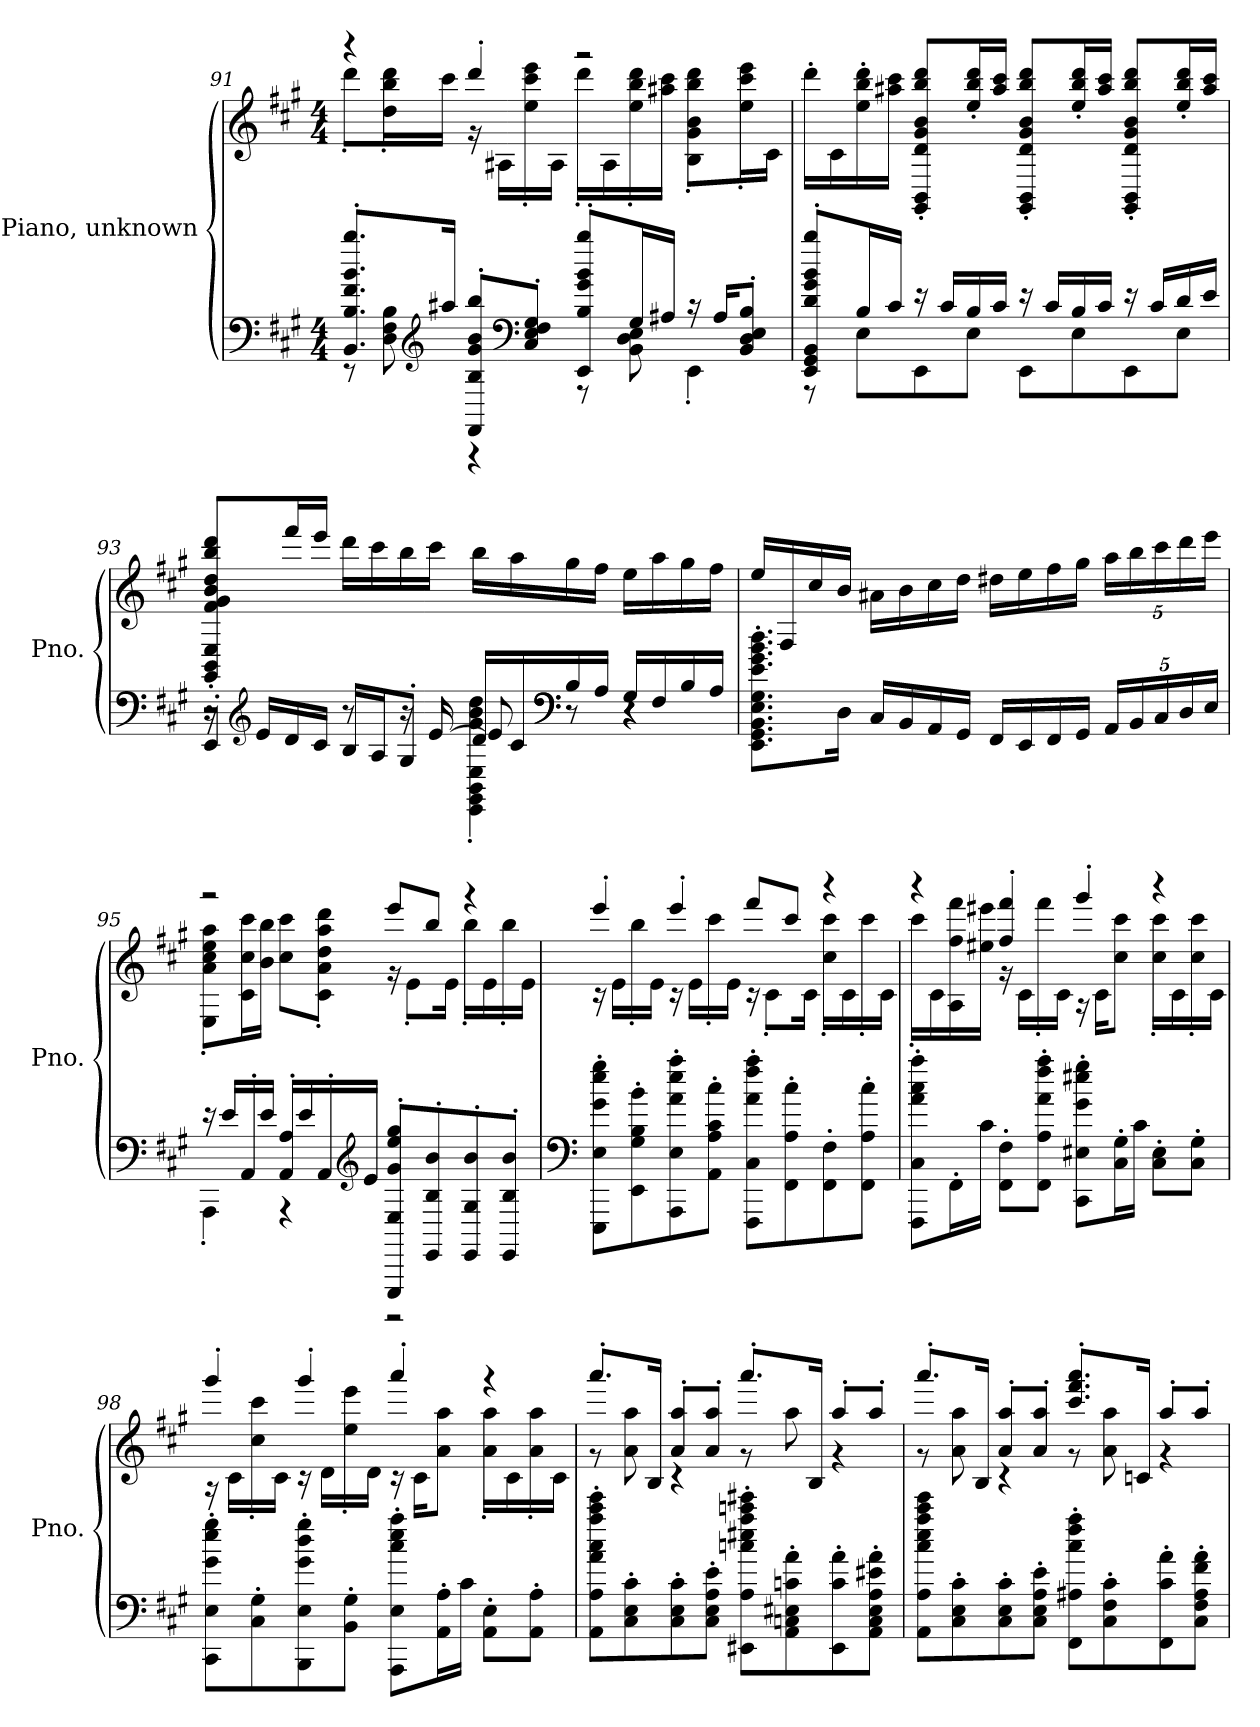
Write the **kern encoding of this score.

**kern	**kern
*part1	*part1
*staff2	*staff1
*I"Piano, unknown	*
*I'Pno.	*
*clefF4	*clefG2
*k[f#c#g#]	*k[f#c#g#]
*M4/4	*M4/4
=91	=91
*^	*^
8.BB/' 8.B/' 8.f#/' 8.b/' 8.bb/'L	8r	4r	8ddd'\L
.	8D\ 8F#\ 8B\	.	16dd\' 16bb\' 16ddd\'L
*clefG2	*	*	*
16aa#X/Jk	.	.	16ccc#\JJ
8FF#/' 8B/' 8g#/' 8b/' 8bb/'L	4r	4ddd'/	16r
.	.	.	16A#X\LL
*clefF4	*	*	*
8C#/' 8E/' 8F#/' 8G#/'J	.	.	16ee\' 16ccc#\' 16eee\'
.	.	.	16A#\JJ
8EE/' 8B/' 8g#/' 8b/' 8bb/'L	8r	2r	16ddd'\LL
.	.	.	16A#\
16G#/L	8BB\ 8D\ 8E\	.	16ee\' 16bb\' 16ddd\'
16A#X/JJ	.	.	16aa#X\ 16ccc#\JJ
16r	4EE'\	.	8B\' 8g#\' 8b\' 8bb\' 8ddd\'L
16A#/KL	.	.	.
8BB/' 8D/' 8E/' 8B/'J	.	.	16ee\' 16ccc#\' 16eee\'L
.	.	.	16c#\JJ
*	*	*v	*v
!!LO:LB:g=z
=92	=92	=92
8EE/' 8GG#/' 8BB/' 8d/' 8g#/' 8b/' 8bb/'L	8r	16ddd'\LL
.	.	16c#\
16B/L	8E\L	16ee\' 16bb\' 16ddd\'
16c#/JJ	.	16aa#X\ 16ccc#\JJ
16r	8EE\	8GG#/' 8BB/' 8d/' 8g#/' 8b/' 8bb/' 8ddd/'L
16c#/LL	.	.
16B/	8E\J	16ee/' 16bb/' 16ddd/'L
16c#/JJ	.	16aa#/ 16ccc#/JJ
16r	8EE\L	8GG#/' 8BB/' 8d/' 8g#/' 8b/' 8bb/' 8ddd/'L
16c#/LL	.	.
16B/	8E\	16ee/' 16bb/' 16ddd/'L
16c#/JJ	.	16aa#/ 16ccc#/JJ
16r	8EE\	8GG#/' 8BB/' 8d/' 8g#/' 8b/' 8bb/' 8ddd/'L
16c#/LL	.	.
16d/	8E\J	16ee/' 16bb/' 16ddd/'L
16e/JJ	.	16aa#/ 16ccc#/JJ
=93	=93	=93
*	*^	*
16r	2r	4EE'/	8GG#/' 8BB/' 8E/' 8f#/' 8g#/' 8b/' 8dd/' 8bb/' 8ddd/'L
*clefG2	*	*	*
16e/LL	.	.	.
16d/	.	.	16fff#/L
16c#/JJ	.	.	16eee/JJ
16B/LL	.	8r	16ddd\LL
16A/J	.	.	16ccc#\
8G#'/J	.	16r	16bb\
.	.	[16e/	16ccc#\JJ
16d/LL	4EE\' 4GG#\' 4BB\' 4E\' 4g#\' 4b\' 4dd\'	8e/]	16bb\LL
16c#/	.	.	16aa\
*clefF4	*	*	*
16B/	.	8r	16gg#\
16A/JJ	.	.	16ff#\JJ
16G#/LL	4r	4r	16ee\LL
16F#/	.	.	16aa\
16B/	.	.	16gg#\
16A/JJ	.	.	16ff#\JJ
*v	*v	*v	*
!!LO:LB:g=z
=94	=94
8.EE\' 8.GG#\' 8.BB\' 8.E\' 8.G#\' 8.e\' 8.g#\' 8.b\' 8.dd\'L	16ee/LL
.	16F#/
.	16cc#/
16D\Jk	16b/JJ
16C#/LL	16a#X\LL
16BB/	16b\
16AA/	16cc#\
16GG#/JJ	16dd\JJ
16FF#/LL	16dd#X\LL
16EE/	16ee\
16FF#/	16ff#\
16GG#/JJ	16gg#\JJ
*Xbrackettup	*Xbrackettup
20AA/LL	20aa\LL
20BB/	20bb\
20C#/	20ccc#\
20D/	20ddd\
20E/JJ	20eee\JJ
=95	=95
*^	*^
16r	4AAA'\	2r	8E\' 8a\' 8cc#\' 8ee\' 8aa\'L
16e/LL	.	.	.
16AA'/	.	.	16c#\ 16cc#\ 16ccc#\L
16e/JJ	.	.	16b\ 16bb\JJ
16AA/' 16A/'LL	4r	.	8cc#\ 8ccc#\L
16e/	.	.	.
16AA'/	.	.	8c#\' 8a\' 8dd\' 8aa\' 8ddd\'J
*clefG2	*	*	*
16e/JJ	.	.	.
8EEE/' 8E/' 8g#/' 8ee/' 8gg#/'L	2r	8eee/L	16r
.	.	.	8e'\L
8EE/' 8B/' 8b/'	.	8bb/J	.
.	.	.	16e\Jk
8EE/' 8G#/' 8b/'	.	4r	16bb'\LL
.	.	.	16e\
8EE/' 8B/' 8b/'J	.	.	16bb'\
.	.	.	16e\JJ
*v	*v	*	*
!!LO:PB:g=z	!!
=96	=96	=96
*clefF4	*	*
8EEE\' 8E\' 8g#\' 8ee\' 8gg#\'L	4eee'/	16r
.	.	16e\LL
8EE\' 8G#\' 8B\' 8b\'	.	16bb'\
.	.	16e\JJ
8AAA\' 8E\' 8a\' 8ee\' 8aa\'	4eee'/	16r
.	.	16e\LL
8AA\' 8A\' 8c#\' 8cc#\'J	.	16ccc#'\
.	.	16e\JJ
8FFF#\' 8C#\' 8a\' 8ff#\' 8aa\'L	8fff#/L	16r
.	.	8c#'\L
8FF#\' 8A\' 8cc#\'	8ccc#/J	.
.	.	16c#\Jk
8FF#\' 8F#\'	4r	16cc#\' 16ccc#\'LL
.	.	16c#\
8FF#\' 8A\' 8cc#\'J	.	16ccc#'\
.	.	16c#\JJ
=97	=97	=97
8FFF#\' 8C#\' 8a\' 8cc#\' 8aa\'L	4r	16ccc#'\LL
.	.	16c#\
16FF#'\L	.	16A\ 16ff#\ 16fff#\
16c#\JJ	.	16ee#X\ 16eee#X\JJ
8FF#\' 8F#\'L	4ff#/' 4fff#/'	16r
.	.	16c#\LL
8FF#\' 8A\' 8a\' 8ff#\' 8aa\'J	.	16fff#'\
.	.	16c#\JJ
8CC#\' 8E#X\' 8g#\' 8ee#X\' 8gg#\'L	4ggg#'/	16r
.	.	16c#\KL
16C#\' 16G#\'L	.	8cc#\ 8ccc#\J
16c#\JJ	.	.
8C#\' 8E#\'L	4r	16cc#\' 16ccc#\'LL
.	.	16c#\
8C#\' 8G#\'J	.	16cc#\' 16ccc#\'
.	.	16c#\JJ
!!LO:LB:g=z	!!
=98	=98	=98
8CC#\' 8E\' 8g#\' 8ee\' 8gg#\'L	4ggg#'/	16r
.	.	16c#\LL
8C#\' 8G#\'	.	16cc#\' 16ccc#\'
.	.	16c#\JJ
8BBB\' 8E\' 8g#\' 8dd\' 8gg#\'	4ggg#'/	16r
.	.	16d\LL
8BB\' 8G#\'J	.	16ee\' 16eee\'
.	.	16d\JJ
8AAA\' 8E\' 8cc#\' 8ee\' 8aa\'L	4aaa'/	16r
.	.	16c#\KL
16AA\' 16A\'L	.	8a\ 8aa\J
16c#\JJ	.	.
8AA\' 8E\'L	4r	16a\' 16aa\'LL
.	.	16c#\
8AA\' 8A\'J	.	16a\' 16aa\'
.	.	16c#\JJ
=99	=99	=99
8AA\' 8A\' 8a\' 8cc#\' 8aa\' 8ccc#\' 8eee\'L	8.aaa'/L	8r
8C#\' 8E\' 8c#\'	.	8a\ 8aa\
.	16B/Jk	.
8C#\' 8E\' 8c#\'	8a/' 8aa/'L	4r
8C#\' 8E\' 8A\' 8e\'J	8a/' 8aa/'J	.
8EE#X\' 8A\' 8ccn\' 8ee#X\' 8aa\' 8cccn\' 8eee#X\'L	8.aaa'/L	8r
8AA\' 8Cn\' 8E#X\' 8cn\' 8a\'	.	8aa\
.	16B/Jk	.
8EE#\' 8c\' 8a\'	8aa'/L	4r
8AA\' 8C\' 8E#\' 8A\' 8e#X\' 8a\'J	8aa'/J	.
!!LO:LB:g=z	!!
=100	=100	=100
8AA\ 8A\ 8cc#\ 8ee\ 8aa\ 8ccc#\ 8eee\L	8.aaa'/L	8r
8C#\' 8E\' 8c#\'	.	8a\ 8aa\
.	16B/Jk	.
8C#\' 8E\' 8c#\'	8a/' 8aa/'L	4r
8C#\' 8E\' 8A\' 8e\'J	8a/' 8aa/'J	.
8FF#\' 8A#X\' 8cc#\' 8ff#\' 8aa\'L	8.ccc#/' 8.fff#/' 8.aaa/'L	8r
8C#\' 8F#\' 8c#\'	.	8a\ 8aa\
.	16cn/Jk	.
8FF#\' 8c#\' 8a\'	8aa'/L	4r
8C#\' 8F#\' 8A#\' 8f#\' 8a\'J	8aa'/J	.
*	*v	*v
=	=
*-	*-
